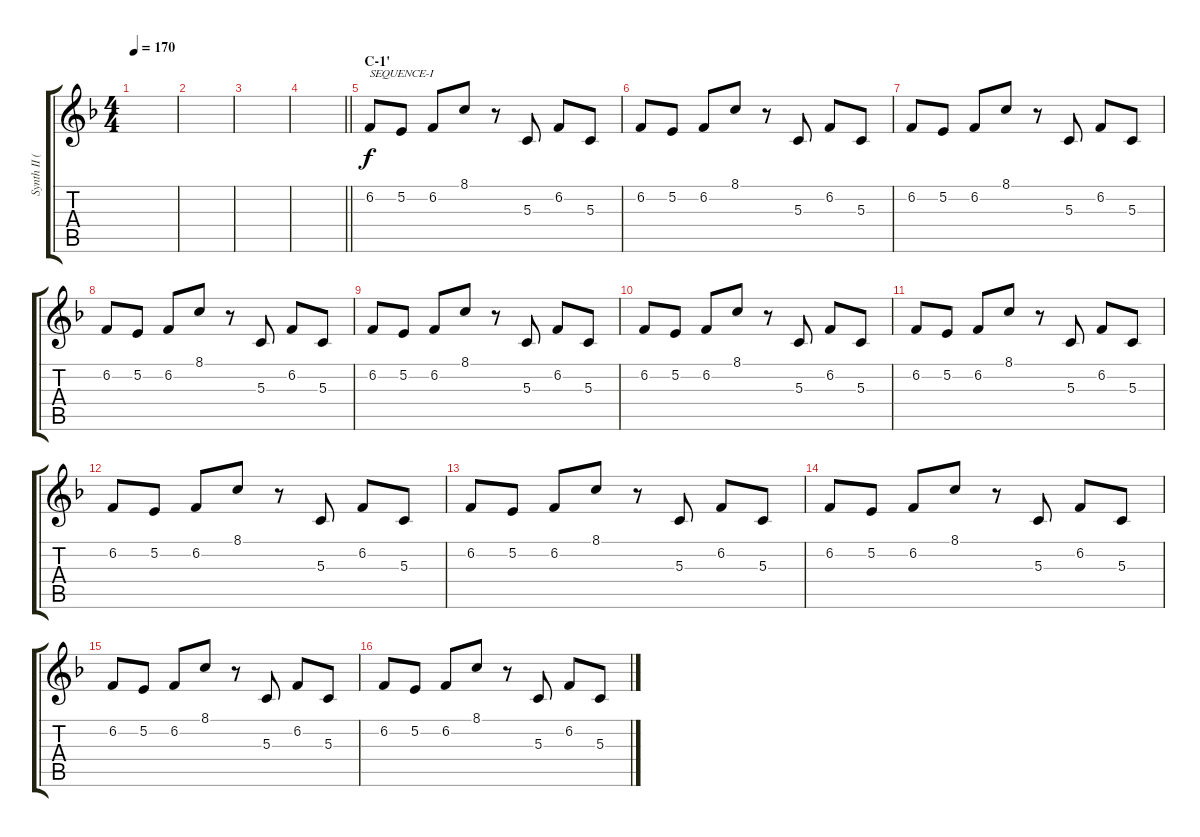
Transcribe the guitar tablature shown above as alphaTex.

\track ("Synth II (Kotobuki Tsumugi)" "Synth II (") {instrument lead1square}
\staff {score tabs}
\tuning (E4 B3 G3 D3 A2 E2) {hide}
\ts (4 4)
\tempo 170
\clef g2
\ks f
|
|
|
\barLineRight lightlight
|
\section ("" "C-1'")
6.2.8{txt "SEQUENCE-I"} 5.2.8 6.2.8 8.1.8 r.8 5.3.8 6.2.8 5.3.8 |
6.2.8 5.2.8 6.2.8 8.1.8 r.8 5.3.8 6.2.8 5.3.8 |
6.2.8 5.2.8 6.2.8 8.1.8 r.8 5.3.8 6.2.8 5.3.8 |
6.2.8 5.2.8 6.2.8 8.1.8 r.8 5.3.8 6.2.8 5.3.8 |
6.2.8 5.2.8 6.2.8 8.1.8 r.8 5.3.8 6.2.8 5.3.8 |
6.2.8 5.2.8 6.2.8 8.1.8 r.8 5.3.8 6.2.8 5.3.8 |
6.2.8 5.2.8 6.2.8 8.1.8 r.8 5.3.8 6.2.8 5.3.8 |
6.2.8 5.2.8 6.2.8 8.1.8 r.8 5.3.8 6.2.8 5.3.8 |
6.2.8 5.2.8 6.2.8 8.1.8 r.8 5.3.8 6.2.8 5.3.8 |
6.2.8 5.2.8 6.2.8 8.1.8 r.8 5.3.8 6.2.8 5.3.8 |
6.2.8 5.2.8 6.2.8 8.1.8 r.8 5.3.8 6.2.8 5.3.8 |
6.2.8 5.2.8 6.2.8 8.1.8 r.8 5.3.8 6.2.8 5.3.8
